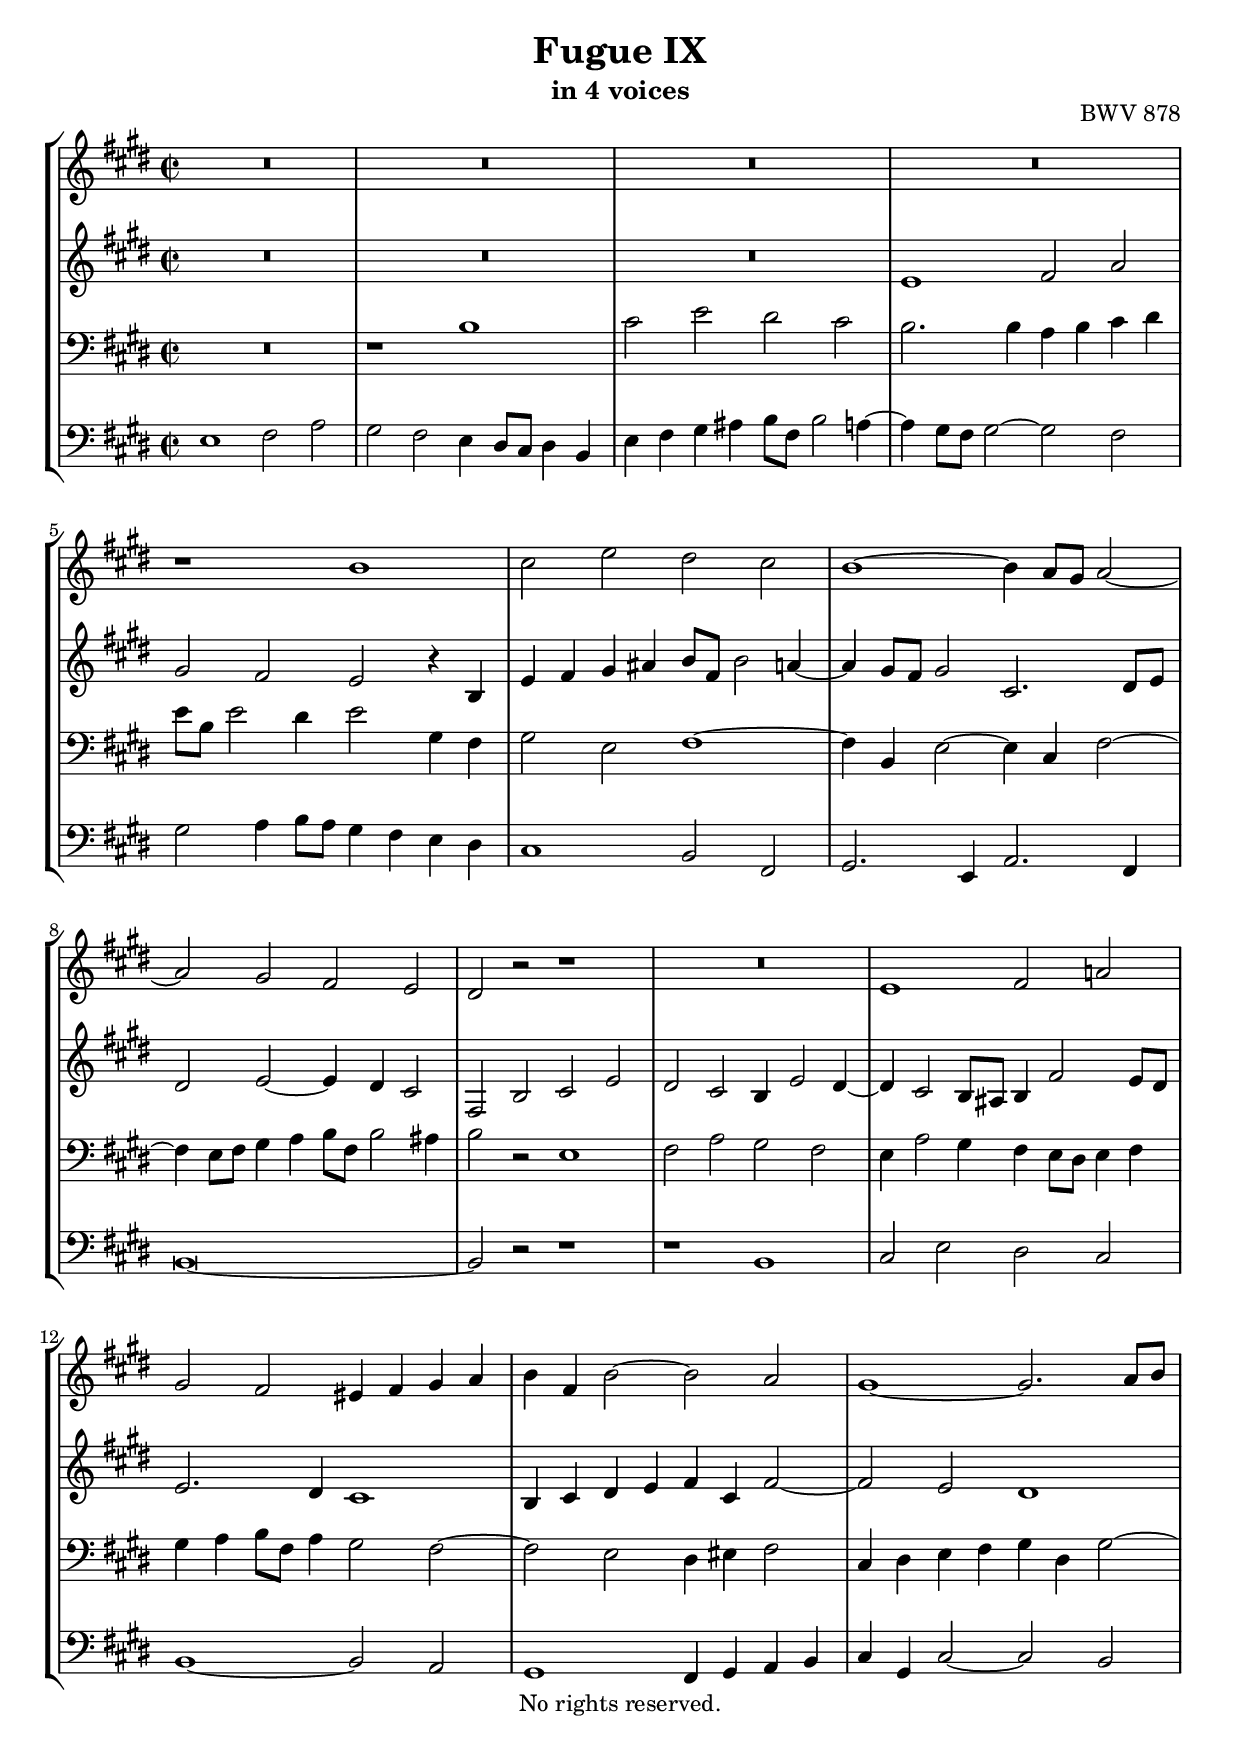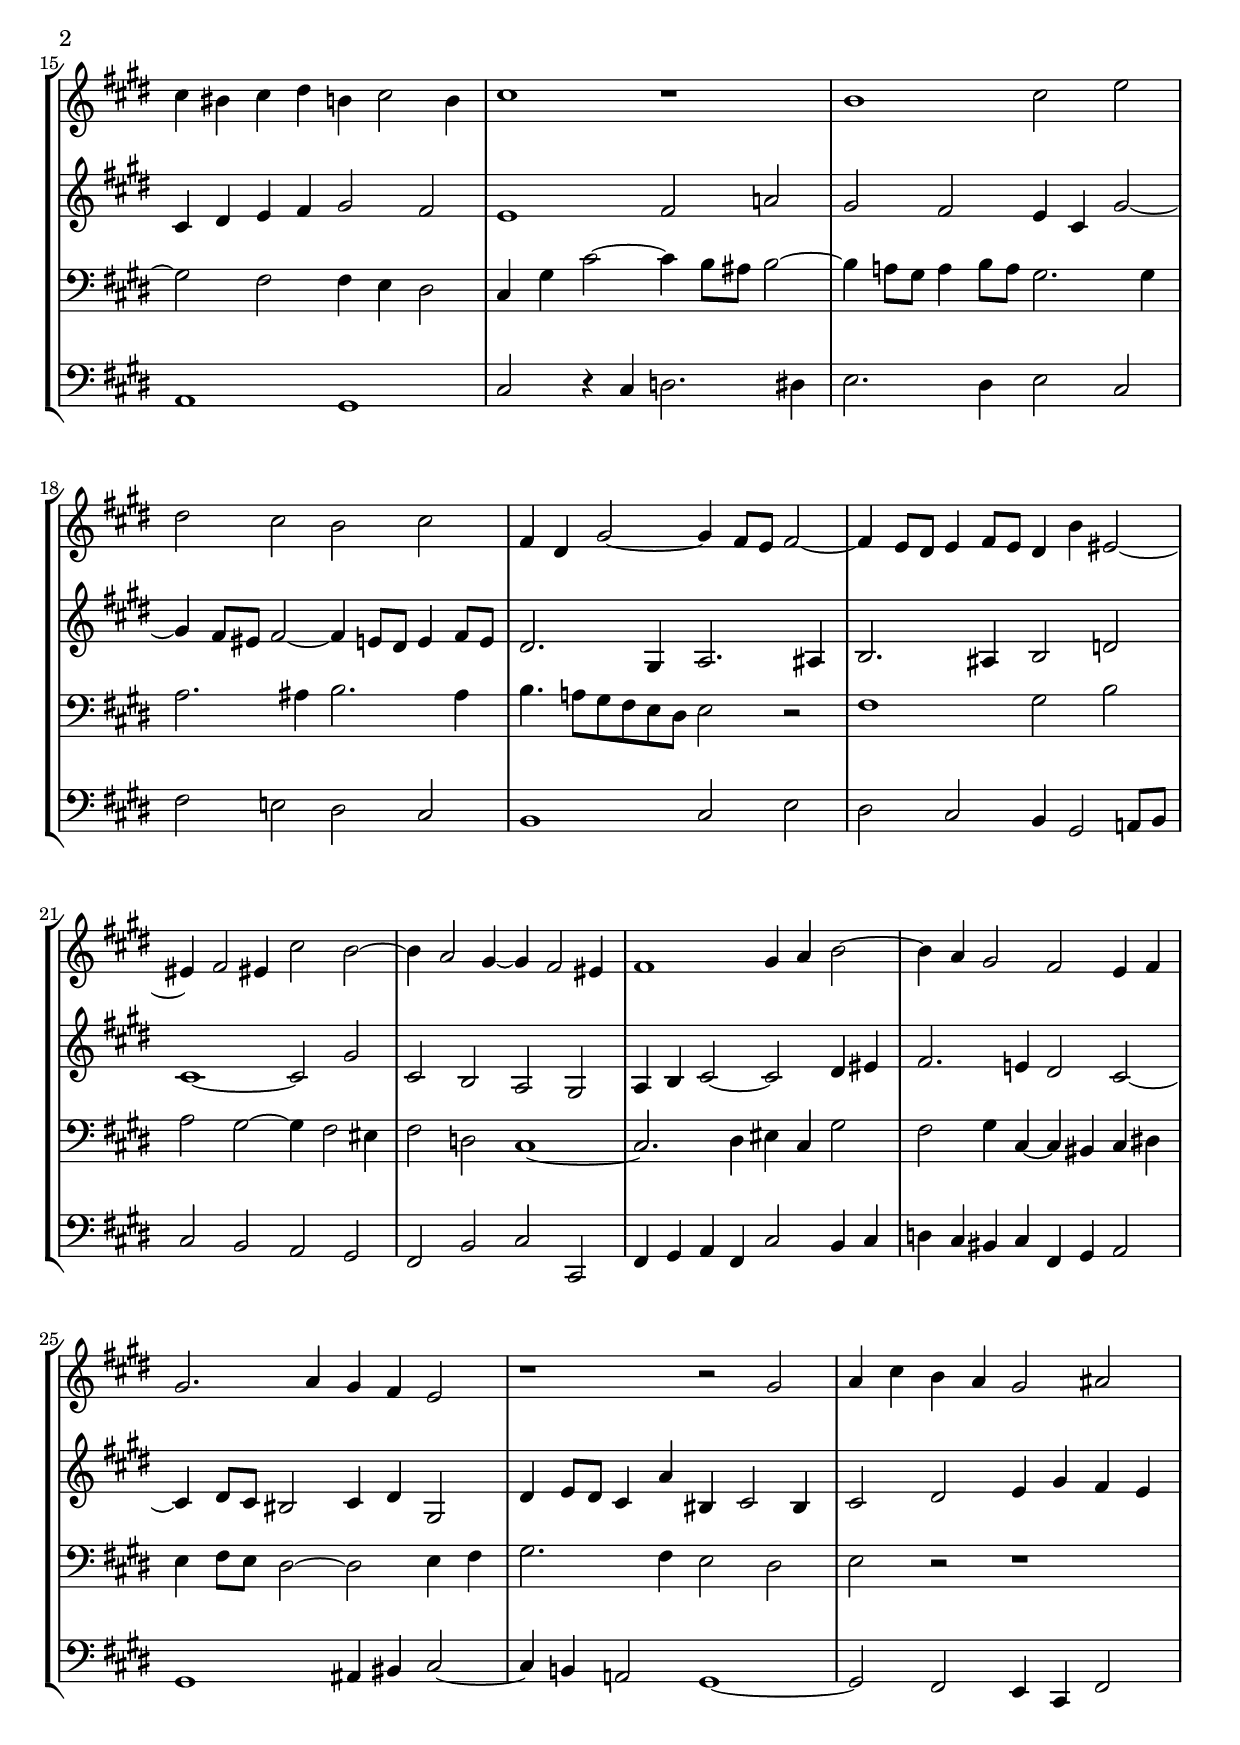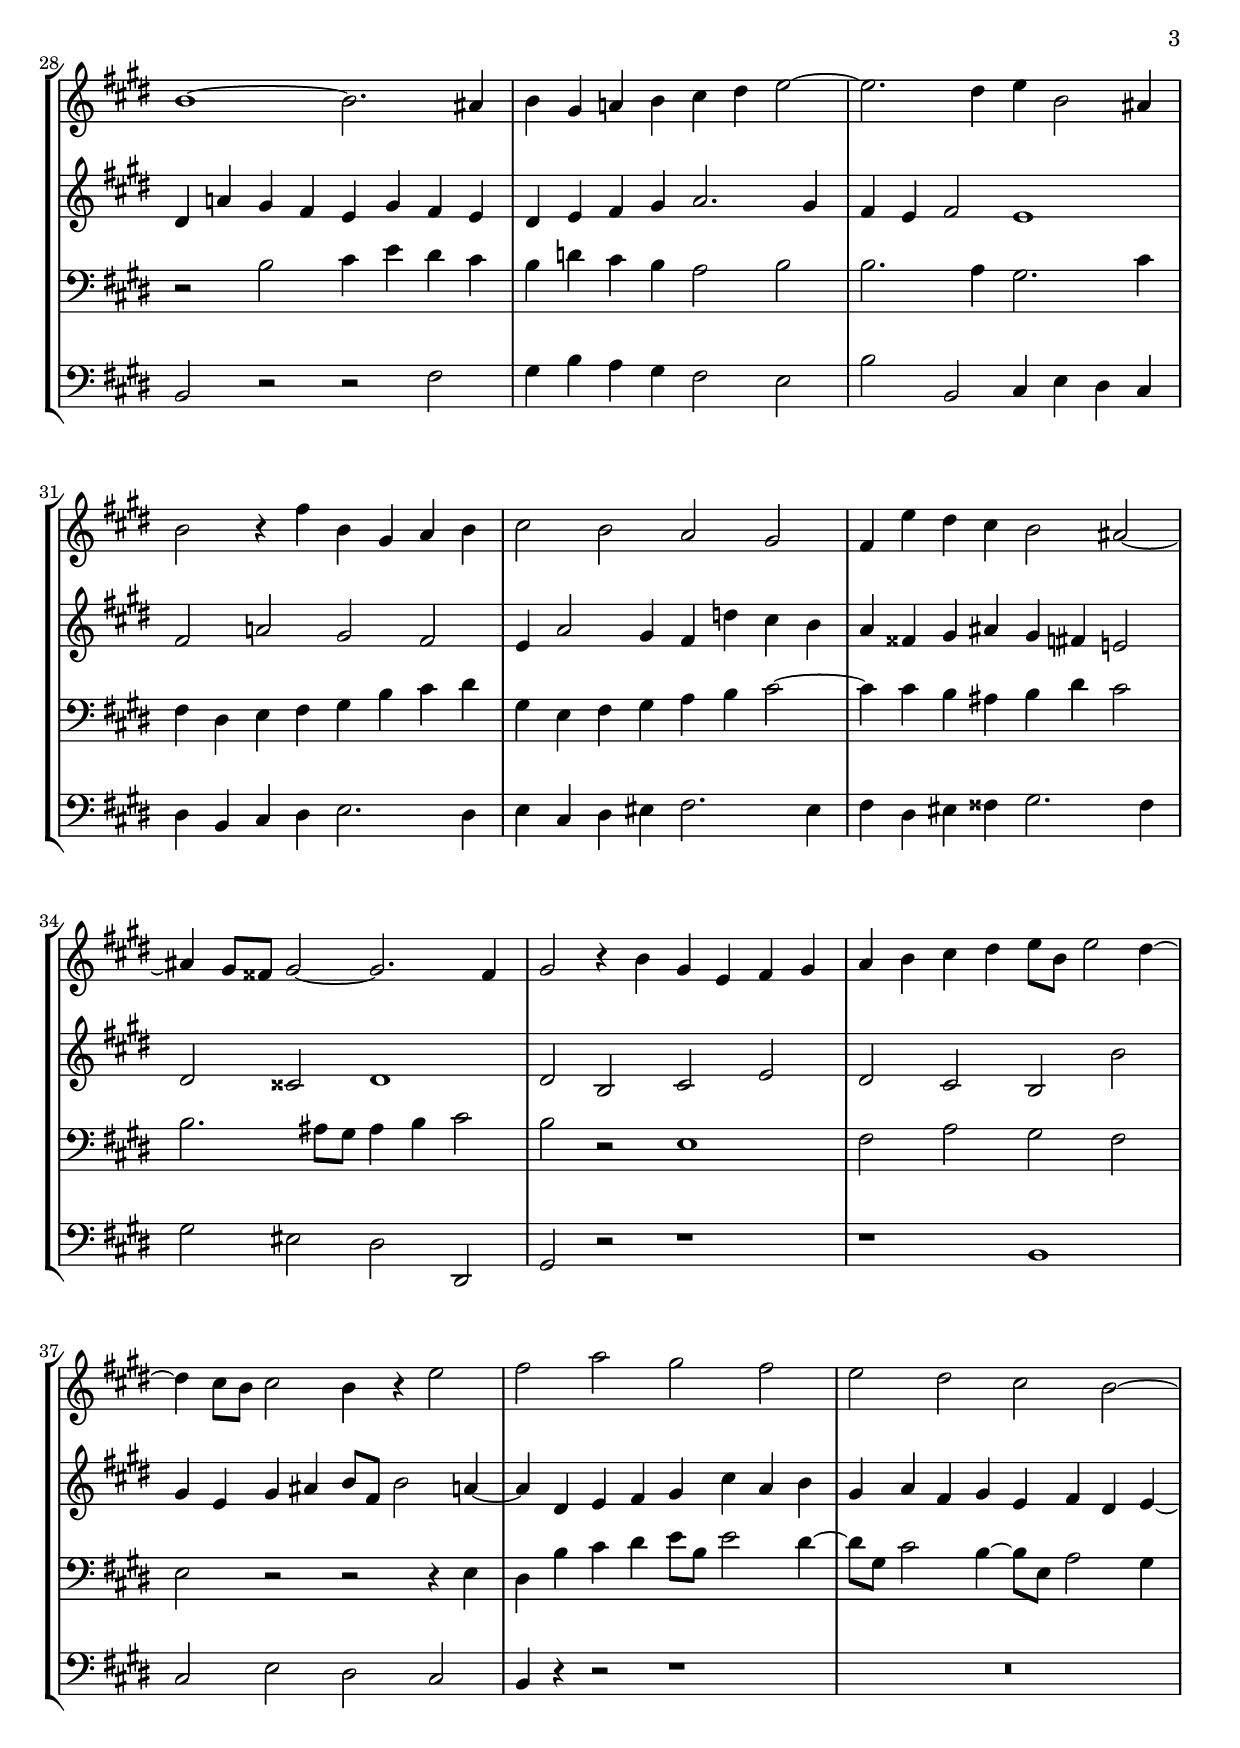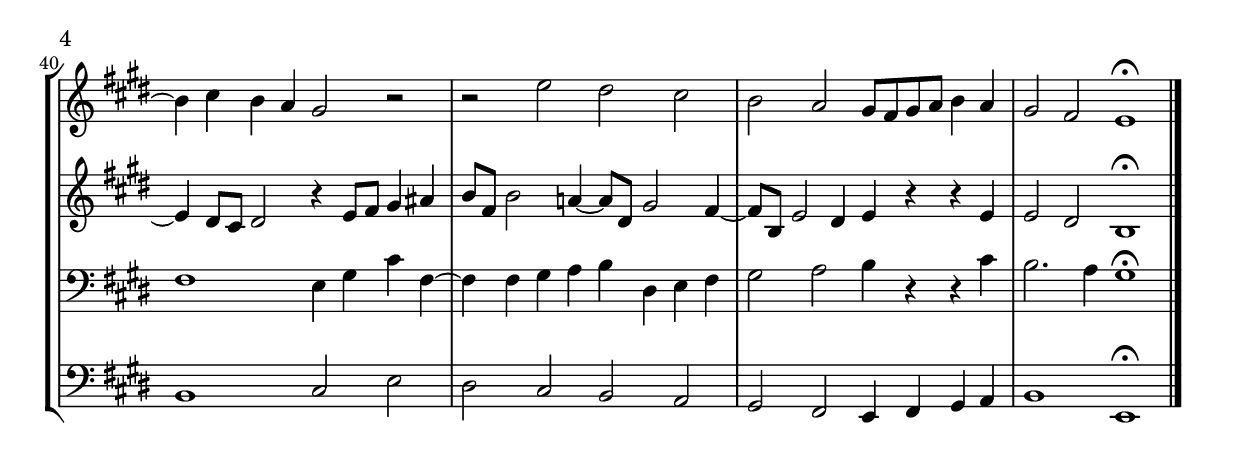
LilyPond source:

\version "2.18.2"

%This edition was prepared and typeset by Kyle Rother using the 1866 Breitkopf & Härtel Bach-Gesellschaft Ausgabe as primary source. 
%Reference was made to both the Henle and Bärenreiter urtext editions, as well as the critical and scholarly commentary of Alfred Dürr, however the final expression is in all cases that of the composer or present editor.
%This edition is in the public domain, and the editor does not claim any rights in the content.

\header {
  title = "Fugue IX"
  subtitle = "in 4 voices"
  opus = "BWV 878"
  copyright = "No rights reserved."
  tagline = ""
}

global = {
  \key e \major
  \time 2/1
  \set Score.timeSignatureFraction = 2/2
}

soprano = \relative c'' {
  \global
  
  R\breve | % m. 1
  R\breve | % m. 2
  R\breve | % m. 3
  R\breve | % m. 4
  r1 b1 | % m. 5
  cis2 e dis cis | % m. 6
  b1~ b4 a8 gis a2~ | % m. 7
  a2 gis fis2 e | % m. 8
  dis2 r r1 | % m. 9
  R\breve | % m. 10
  e1 fis2 a! | % m. 11
  gis2 fis eis4 fis gis a | % m. 12
  b4 fis b2~ b a | % m. 13
  gis1~ gis2. a8 b | % m. 14
  cis4 bis cis dis b4 cis2 b4 | % m. 15
  cis1 r | % m. 16
  b1 cis2 e | % m. 17
  dis2 cis b cis | % m. 18
  fis,4 dis gis2~ gis4 fis8 e fis2~ | % m. 19
  fis4 e8 dis e4 fis8 e dis4 b' eis,2~ | % m. 20
  eis4 fis2 eis4 cis'2 b~ | % m. 21
  b4 a2 gis4~ gis4 fis2 eis4 | % m. 22
  fis1 gis4 a b2~ | % m. 23
  b4 a gis2 fis e4 fis | % m. 24
  gis2. a4 gis fis e2 | % m. 25
  r1 r2 gis | % m. 26
  a4 cis b a gis2 ais | % m. 27
  b1~ b2. ais4 | % m. 28
  b4 gis a! b cis4 dis e2~ | % m. 29
  e2. dis4 e4 b2 ais4 | % m. 30
  b2 r4 fis' b, gis a b | % m. 31
  cis2 b a gis | % m. 32
  fis4 e' dis cis b2 ais~ | % m. 33
  ais4 gis8 fisis gis2~ gis2. fisis4 | % m. 34
  gis2 r4 b gis e fis gis | % m. 35
  a4 b cis dis e8 b e2 dis4~ | % m. 36
  dis4 cis8 b cis2 b4 r e2 | % m. 37
  fis2 a gis fis | % m. 38
  e2 dis cis2 b~ | % m. 39
  b4 cis b a gis2 r | % m. 40
  r2 e' dis cis | % m. 41
  b2 a gis8 fis gis a b4 a | % m. 42
  gis2 fis e1 \fermata \bar "|." | % m. 43
   
}

alto = \relative c' {
  \global
  
  R\breve | % m. 1
  R\breve | % m. 2
  R\breve | % m. 3
  e1 fis2 a | % m. 4
  gis2 fis e r4 b | % m. 5
  e4 fis gis ais b8 fis b2 a!4~ | % m. 6
  a4 gis8 fis gis2 cis,2. dis8 e | % m. 7
  dis2 e~ e4 dis cis2 | % m. 8
  fis,2 b cis e | % m. 9
  dis2 cis b4 e2 dis4~ | % m. 10
  dis4 cis2 b8 ais b4 fis'2 e8 dis | % m. 11
  e2. dis4 cis1 | % m. 12
  b4 cis dis e fis4 cis fis2~ | % m. 13
  fis2 e dis1 | % m. 14
  cis4 dis e fis gis2 fis | % m. 15
  e1 fis2 a! | % m. 16
  gis2 fis e4 cis gis'2~ | % m. 17
  gis4 fis8 eis fis2~ fis4 e!8 dis e4 fis8 e | % m. 18
  dis2. gis,4 a2. ais4 | % m. 19
  b2. ais4 b2 d! | % m. 20
  cis1~ cis2 gis' | % m. 21
  cis,2 b a gis | % m. 22
  a4 b cis2~ cis dis4 eis | % m. 23
  fis2. e!4 dis2 cis~ | % m. 24
  cis4 dis8 cis bis2 cis4 dis gis,2 | % m. 25
  dis'4 e8 dis cis4 a' bis, cis2 bis4 | % m. 26
  cis2 dis e4 gis fis e | % m. 27
  dis4 a'! gis fis e gis fis e | % m. 28
  dis4 e fis gis a2. gis4 | % m. 29
  fis4 e fis2 e1 | % m. 30
  fis2 a! gis fis | % m. 31
  e4 a2 gis4 fis d'! cis b | % m. 32
  a4 fisis gis ais gis \once \override Accidental #'restore-first = ##t fis! e!2 | % m. 33
  dis2 cisis dis1 | % m. 34
  dis2 b cis e | % m. 35
  dis2 cis b b' | % m. 36
  gis4 e gis ais b8 fis b2 a!4~ | % m. 37
  a4 dis, e fis gis cis a b | % m. 38
  gis4 a fis gis e fis dis e~ | % m. 39
  e4 dis8 cis dis2 r4 e8 fis gis4 ais | % m. 40
  b8 fis b2 a!4~ a8 dis, gis2 fis4~ | % m. 41
  fis8 b, e2 dis4 e r r e | % m. 42
  e2 dis b1 \fermata \bar "|." | % m. 43
    
}

tenor = \relative c' {
  \global
  
  R\breve | % m. 1
  r1 b | % m. 2
  cis2 e dis cis | % m. 3
  b2. b4 a b cis dis | % m. 4
  e8 b e2 dis4 e2 gis,4 fis | % m. 5
  gis2 e fis1~ | % m. 6
  fis4 b, e2~ e4 cis fis2~ | % m. 7
  fis4 e8 fis gis4 a b8 fis b2 ais4 | % m. 8
  b2 r e,1 | % m. 9
  fis2 a gis fis | % m. 10
  e4 a2 gis4 fis e8 dis e4 fis | % m. 11
  gis4 a b8 fis a4 gis2 fis~ | % m. 12
  fis2 e dis4 eis fis2 | % m. 13
  cis4 dis e fis gis dis gis2~ | % m. 14
  gis2 fis fis4 e dis2 | % m. 15
  cis4 gis' cis2~ cis4 b8 ais b2~ | % m. 16
  b4 a!8 gis a4 b8 a gis2. gis4 | % m. 17
  a2. ais4 b2. ais4 | % m. 18
  b4. a!8 gis fis e dis e2 r | % m. 19
  fis1 gis2 b | % m. 20
  a2 gis~ gis4 fis2 eis4 | % m. 21
  fis2 d! cis1~ | % m. 22
  cis2. dis4 eis4 cis gis'2 | % m. 23
  fis2 gis4 cis,~ cis4 bis cis dis! | % m. 24
  e4 fis8 e dis2~ dis e4 fis | % m. 25
  gis2. fis4 e2 dis | % m. 26
  e2 r r1 | % m. 27
  r2 b' cis4 e dis cis | % m. 28
  b4 d! cis b a2 b | % m. 29
  b2. a4 gis2. cis4 | % m. 30
  fis,4 dis e fis gis b cis dis | % m. 31
  gis,4 e fis gis a b cis2~ | % m. 32
  cis4 cis b ais b dis cis2 | % m. 33
  b2. ais8 gis ais4 b cis2 | % m. 34
  b2 r e,1 | % m. 35
  fis2 a gis fis | % m. 36
  e2 r r r4 e | % m. 37
  dis4 b' cis dis e8 b e2 dis4~ | % m. 38
  dis8 gis, cis2 b4~ b8 e, a2 gis4 | % m. 39
  fis1 e4 gis cis fis,~ | % m. 40
  fis4 fis gis a b dis, e fis | % m. 41
  gis2 a b4 r r cis | % m. 42
  b2. a4 gis1 \fermata \bar "|." | % m. 43
    
}

bass = \relative c {
  \global
  e1 fis2 a | % m. 1
  gis2 fis e4 dis8 cis dis4 b | % m. 2
  e4 fis gis ais b8 fis b2 a!4~ | % m. 3
  a4 gis8 fis gis2~ gis fis | % m. 4
  gis2 a4 b8 a gis4 fis e dis | % m. 5
  cis1 b2 fis | % m. 6
  gis2. e4 a2. fis4 | % m. 7
  b\breve~ | % m. 8
  b2 r r1 | % m. 9
  r1 b | % m. 10
  cis2 e dis cis | % m. 11
  b1~ b2 a | % m. 12
  gis1 fis4 gis a b | % m. 13
  cis4 gis cis2~ cis b | % m. 14
  a1 gis | % m. 15
  cis2 r4 cis d!2. dis4 | % m. 16
  e2. dis4 e2 cis | % m. 17
  fis2 e! dis cis | % m. 18
  b1 cis2 e | % m. 19
  dis2 cis b4 gis2 a!8 b | % m. 20
  cis2 b a gis | % m. 21
  fis2 b cis cis, | % m. 22
  fis4 gis a fis cis'2 b4 cis | % m. 23
  d!4 cis bis cis fis,4 gis a2 | % m. 24
  gis1 ais4 bis cis2~ | % m. 25
  cis4 b! a!2 gis1~ | % m. 26
  gis2 fis e4 cis fis2 | % m. 27
  b2 r r fis' | % m. 28
  gis4 b a gis fis2 e | % m. 29
  b'2 b, cis4 e dis cis | % m. 30
  dis4 b cis dis e2. dis4 | % m. 31
  e4 cis dis eis fis2. eis4 | % m. 32
  fis4 dis eis fisis gis2. fisis4 | % m. 33
  gis2 eis dis dis, | % m. 34
  gis2 r r1 | % m. 35
  r1 b | % m. 36
  cis2 e dis cis | % m. 37
  b4 r r2 r1 | % m. 38
  R\breve | % m. 39
  b1 cis2 e | % m. 40
  dis2 cis b a | % m. 41
  gis2 fis e4 fis gis a | % m. 42
  b1 e,1 \fermata \bar "|." | % m. 43
    
}

\score {
  \new StaffGroup
  <<
    \new Staff = "soprano"
      \soprano
    
    \new Staff = "alto" 
      \alto
    
    \new Staff = "tenor" 
      { \clef bass \tenor }
    
    \new Staff = "bass" 
      { \clef bass \bass }
      
  >>
  
\layout {
  indent = 0.0
  }

}
